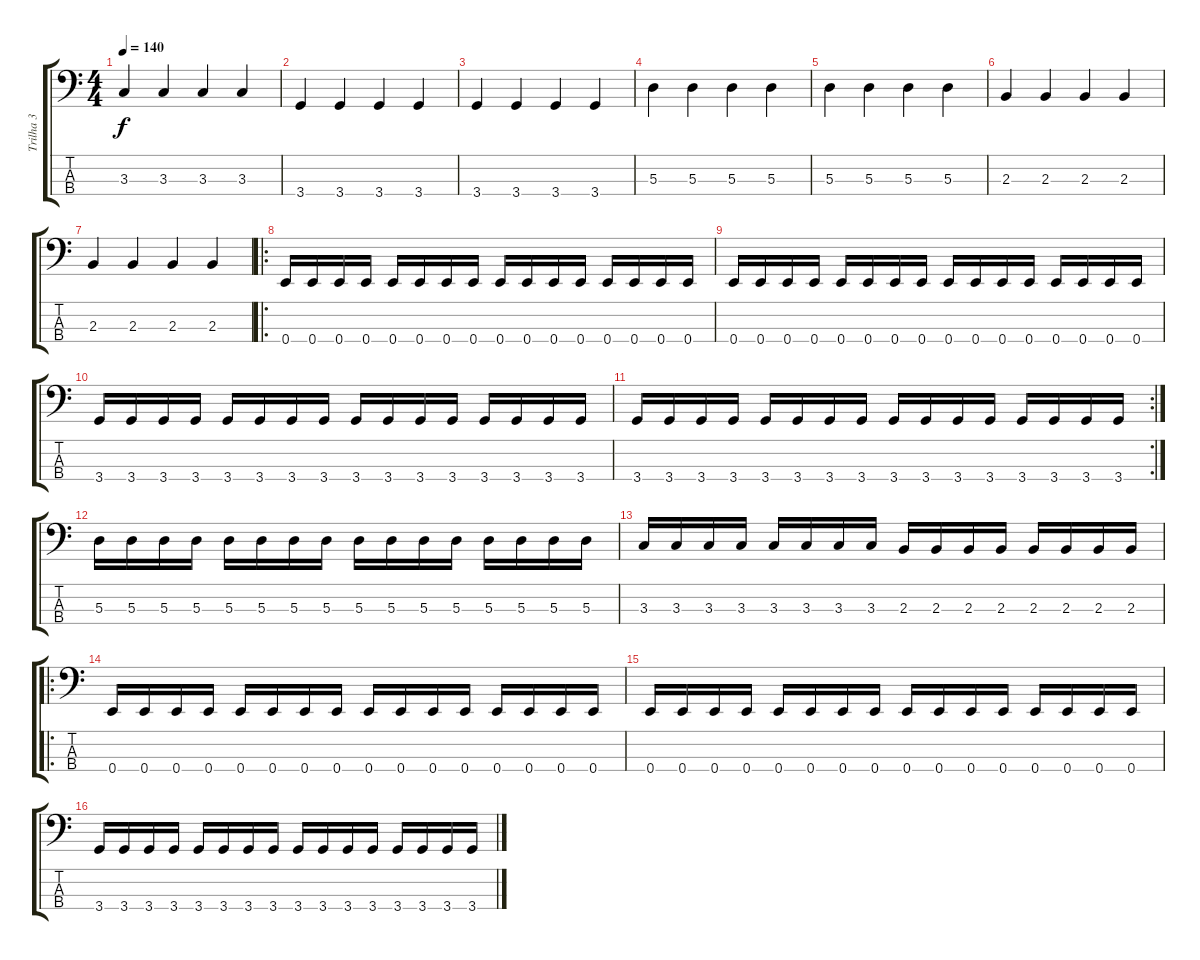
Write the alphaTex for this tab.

\track ("Trilha 3" "Trilha 3") {instrument electricbassfinger}
\staff {score tabs}
\tuning (G2 D2 A1 E1) {hide}
\ts (4 4)
\tempo 140
\clef f4
\ks c
3.3.4{dy f} 3.3.4 3.3.4 3.3.4 |
3.4.4 3.4.4 3.4.4 3.4.4 |
3.4.4 3.4.4 3.4.4 3.4.4 |
5.3.4 5.3.4 5.3.4 5.3.4 |
5.3.4 5.3.4 5.3.4 5.3.4 |
2.3.4 2.3.4 2.3.4 2.3.4 |
2.3.4 2.3.4 2.3.4 2.3.4 |
\ro
0.4.16 0.4.16 0.4.16 0.4.16 0.4.16 0.4.16 0.4.16 0.4.16 0.4.16 0.4.16 0.4.16 0.4.16 0.4.16 0.4.16 0.4.16 0.4.16 |
0.4.16 0.4.16 0.4.16 0.4.16 0.4.16 0.4.16 0.4.16 0.4.16 0.4.16 0.4.16 0.4.16 0.4.16 0.4.16 0.4.16 0.4.16 0.4.16 |
3.4.16 3.4.16 3.4.16 3.4.16 3.4.16 3.4.16 3.4.16 3.4.16 3.4.16 3.4.16 3.4.16 3.4.16 3.4.16 3.4.16 3.4.16 3.4.16 |
\rc 2
3.4.16 3.4.16 3.4.16 3.4.16 3.4.16 3.4.16 3.4.16 3.4.16 3.4.16 3.4.16 3.4.16 3.4.16 3.4.16 3.4.16 3.4.16 3.4.16 |
5.3.16 5.3.16 5.3.16 5.3.16 5.3.16 5.3.16 5.3.16 5.3.16 5.3.16 5.3.16 5.3.16 5.3.16 5.3.16 5.3.16 5.3.16 5.3.16 |
3.3.16 3.3.16 3.3.16 3.3.16 3.3.16 3.3.16 3.3.16 3.3.16 2.3.16 2.3.16 2.3.16 2.3.16 2.3.16 2.3.16 2.3.16 2.3.16 |
\ro
0.4.16 0.4.16 0.4.16 0.4.16 0.4.16 0.4.16 0.4.16 0.4.16 0.4.16 0.4.16 0.4.16 0.4.16 0.4.16 0.4.16 0.4.16 0.4.16 |
0.4.16 0.4.16 0.4.16 0.4.16 0.4.16 0.4.16 0.4.16 0.4.16 0.4.16 0.4.16 0.4.16 0.4.16 0.4.16 0.4.16 0.4.16 0.4.16 |
3.4.16 3.4.16 3.4.16 3.4.16 3.4.16 3.4.16 3.4.16 3.4.16 3.4.16 3.4.16 3.4.16 3.4.16 3.4.16 3.4.16 3.4.16 3.4.16
